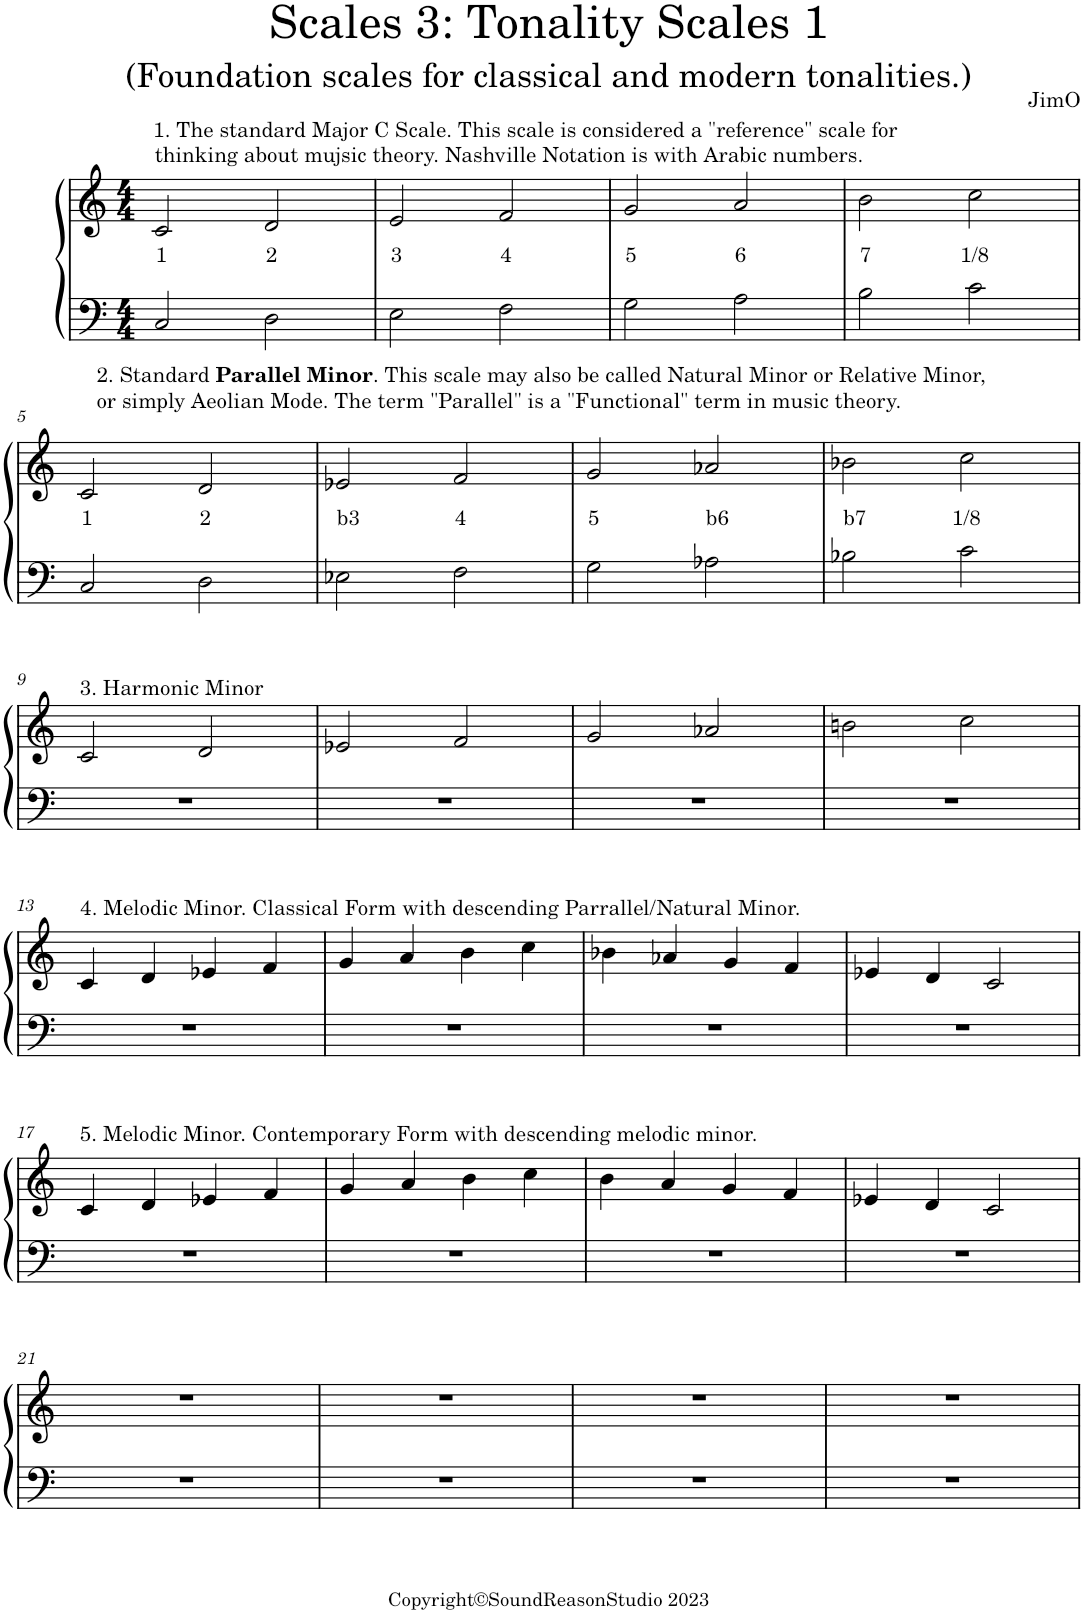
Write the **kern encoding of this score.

**kern	**kern	**text
*part1	*part1	*part1
*staff2	*staff1	*staff1
*I"Piano	*	*
*I'Pno.	*	*
*clefF4	*clefG2	*
*k[]	*k[]	*
*M4/4	*M4/4	*
=1	=1	=1
!	!LO:TX:a:t=1. The standard Major C Scale. This scale is considered a "reference" scale for	!
!	!LO:TX:a:t=thinking about mujsic theory. Nashville Notation is with Arabic numbers.	!
!	!	!LO:LY:b
2C/	2c/	1
!	!	!LO:LY:b
2D\	2d/	2
=2	=2	=2
!	!	!LO:LY:b
2E\	2e/	3
!	!	!LO:LY:b
2F\	2f/	4
=3	=3	=3
!	!	!LO:LY:b
2G\	2g/	5
!	!	!LO:LY:b
2A\	2a/	6
=4	=4	=4
!	!	!LO:LY:b
2B\	2b\	7
!	!	!LO:LY:b
2c\	2cc\	1/8
!!LO:LB:g=z
=5	=5	=5
!	!LO:TX:a:t=2. Standard	!
!	!LO:TX:a:B:t=Parallel Minor	!
!	!LO:TX:a:t=. This scale may also be called Natural Minor or Relative Minor,	!
!	!LO:TX:a:t=or simply Aeolian Mode. The term "Parallel" is a "Functional" term in music theory.	!
!	!	!LO:LY:b
2C/	2c/	1
!	!	!LO:LY:b
2D\	2d/	2
=6	=6	=6
!	!	!LO:LY:b
2E-X\	2e-X/	b3
!	!	!LO:LY:b
2F\	2f/	4
=7	=7	=7
!	!	!LO:LY:b
2G\	2g/	5
!	!	!LO:LY:b
2A-X\	2a-X/	b6
=8	=8	=8
!	!	!LO:LY:b
2B-X\	2b-X\	b7
!	!	!LO:LY:b
2c\	2cc\	1/8
!!LO:LB:g=z
=9	=9	=9
!	!LO:TX:a:t=3. Harmonic Minor	!
1r	2c/	.
.	2d/	.
=10	=10	=10
1r	2e-X/	.
.	2f/	.
=11	=11	=11
1r	2g/	.
.	2a-X/	.
=12	=12	=12
1r	2bn\	.
.	2cc\	.
!!LO:LB:g=z
=13	=13	=13
!	!LO:TX:a:t=4. Melodic Minor. Classical Form with descending Parrallel/Natural Minor.	!
1r	4c/	.
.	4d/	.
.	4e-X/	.
.	4f/	.
=14	=14	=14
1r	4g/	.
.	4a/	.
.	4b\	.
.	4cc\	.
=15	=15	=15
1r	4b-X\	.
.	4a-X/	.
.	4g/	.
.	4f/	.
=16	=16	=16
1r	4e-X/	.
.	4d/	.
.	2c/	.
!!LO:LB:g=z
=17	=17	=17
!	!LO:TX:a:t=5. Melodic Minor. Contemporary Form with descending melodic minor.	!
1r	4c/	.
.	4d/	.
.	4e-X/	.
.	4f/	.
=18	=18	=18
1r	4g/	.
.	4a/	.
.	4b\	.
.	4cc\	.
=19	=19	=19
1r	4b\	.
.	4a/	.
.	4g/	.
.	4f/	.
=20	=20	=20
1r	4e-X/	.
.	4d/	.
.	2c/	.
!!LO:LB:g=z
=21	=21	=21
1r	1r	.
=22	=22	=22
1r	1r	.
=23	=23	=23
1r	1r	.
=24	=24	=24
1r	1r	.
=	=	=
*-	*-	*-
